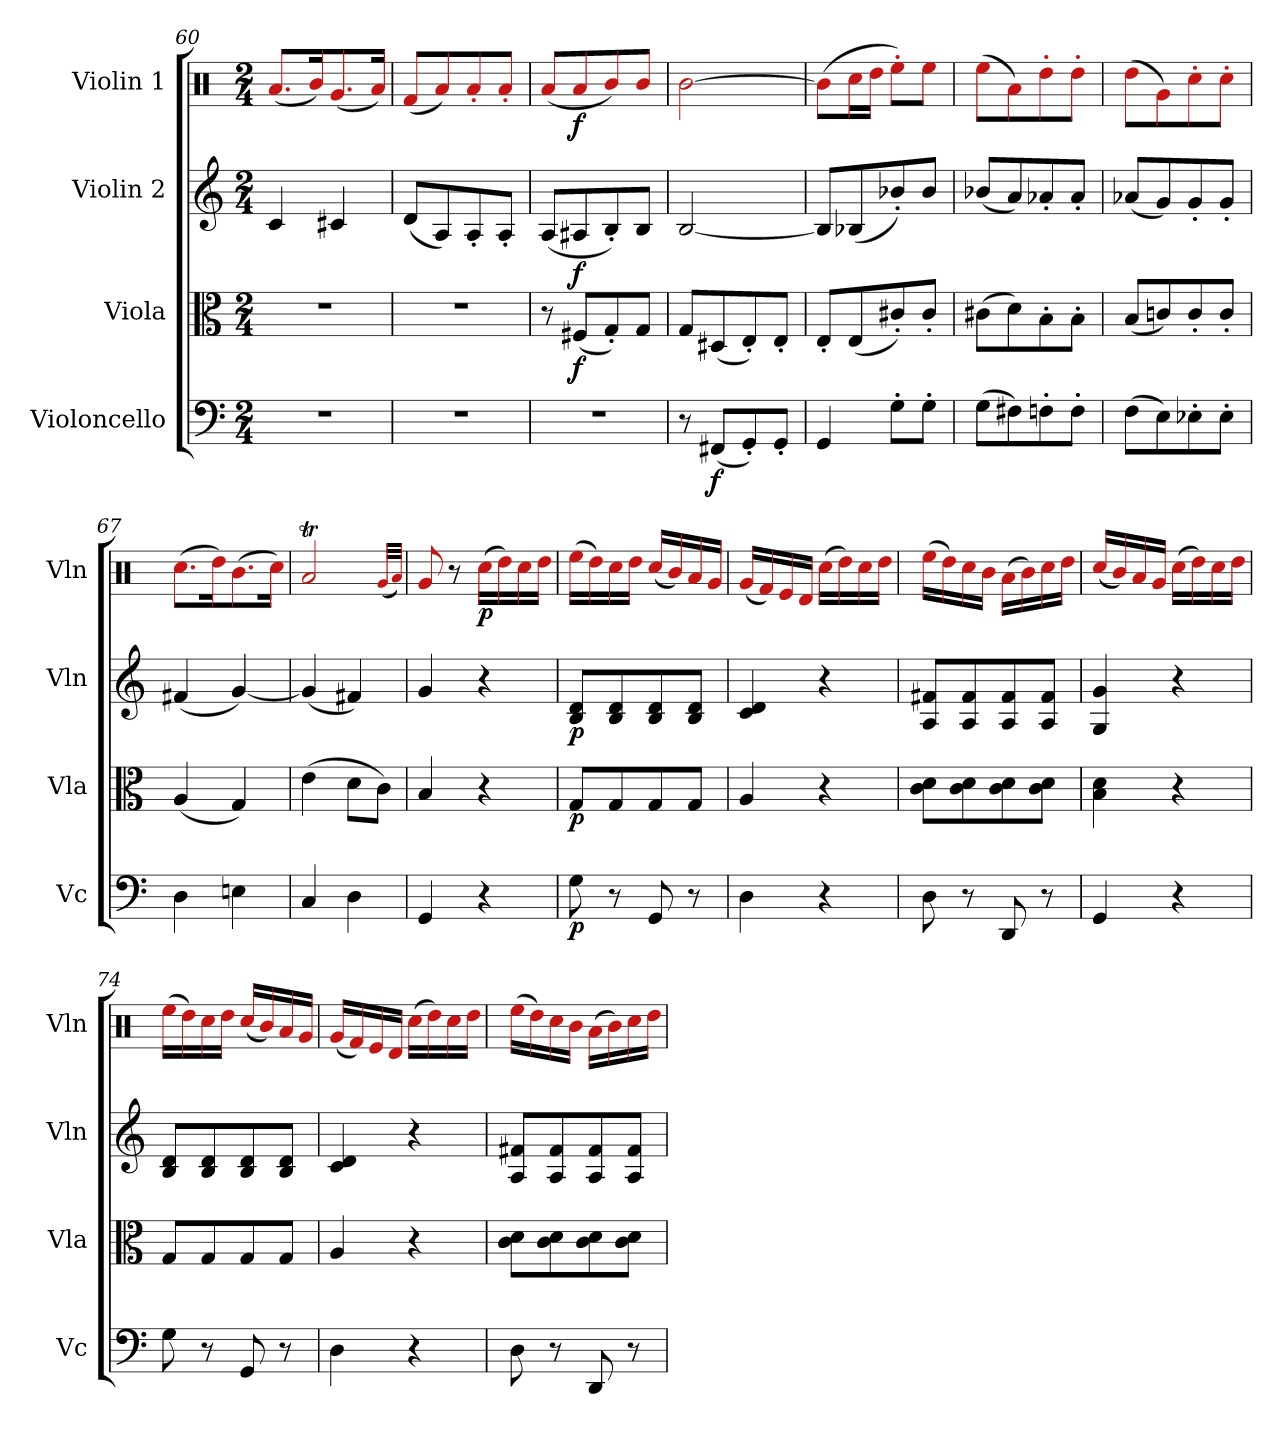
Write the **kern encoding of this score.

**kern	**dynam	**kern	**dynam	**kern	**dynam	**kern	**dynam
*part4	*part4	*part3	*part3	*part2	*part2	*part1	*part1
*staff4	*staff4	*staff3	*staff3	*staff2	*staff2	*staff1	*staff1
*I"Violoncello	*	*I"Viola	*	*I"Violin 2	*	*I"Violin 1	*
*I'Vc	*	*I'Vla	*	*I'Vln	*	*I'Vln	*
*clefF4	*	*clefC3	*	*clefG2	*	*clefX	*
*k[]	*	*k[]	*	*k[]	*	*k[]	*
*M2/4	*	*M2/4	*	*M2/4	*	*M2/4	*
=60	=60	=60	=60	=60	=60	=60	=60
2r	.	2r	.	4c/	.	(8.a/L	.
.	.	.	.	.	.	16b/K)	.
.	.	.	.	4c#X/	.	(8.g/	.
.	.	.	.	.	.	16a/Jk)	.
=61	=61	=61	=61	=61	=61	=61	=61
2r	.	2r	.	(8d/L	.	(8f#X/L	.
.	.	.	.	8A/)	.	8a/)	.
.	.	.	.	8A'/	.	8a'/	.
.	.	.	.	8A'/J	.	8a'/J	.
!!LO:LB:g=z
=62	=62	=62	=62	=62	=62	=62	=62
2r	.	8r	.	(8A/L	.	(8a/L	.
!	!	!	!LO:DY:b	!	!LO:DY:b	!	!LO:DY:b
.	.	(8F#X/L	f	8A#X/	f	8a#X/	f
.	.	8G'/)	.	8B'/)	.	8b/)	.
.	.	8G/J	.	8B/J	.	8b/J	.
=63	=63	=63	=63	=63	=63	=63	=63
8r	.	8G/L	.	[2B/	.	[2b\	.
!	!LO:DY:b	!	!	!	!	!	!
(8FF#X/L	f	(8D#X/	.	.	.	.	.
8GG'/)	.	8E'/)	.	.	.	.	.
8GG'/J	.	8E'/J	.	.	.	.	.
=64	=64	=64	=64	=64	=64	=64	=64
4GG/	.	8E'/L	.	8B/L]	.	(8b\L]	.
.	.	(8E/	.	(8B-X/	.	16cc#X\L	.
.	.	.	.	.	.	16dd\JJ	.
8G'\L	.	8c#X'/)	.	8b-X'/)	.	8ee'\L)	.
8G'\J	.	8c#'/J	.	8b-/J	.	8ee\J	.
=65	=65	=65	=65	=65	=65	=65	=65
(8G\L	.	(8c#X\L	.	(8b-X/L	.	(8ee\L	.
8F#X\)	.	8d\)	.	8a/)	.	8a\)	.
8Fn'\	.	8B'\	.	8a-X'/	.	8dd'\	.
8F'\J	.	8B'\J	.	8a-'/J	.	8dd'\J	.
=66	=66	=66	=66	=66	=66	=66	=66
(8F\L	.	(8B/L	.	(8a-X/L	.	(8dd\L	.
8E\)	.	8cn/)	.	8g/)	.	8g\)	.
8E-X'\	.	8c'/	.	8g'/	.	8ccn'\	.
8E-'\J	.	8c'/J	.	8g'/J	.	8cc'\J	.
=67	=67	=67	=67	=67	=67	=67	=67
4D\	.	(4A/	.	(4f#X/	.	(8.cc\L	.
.	.	.	.	.	.	16dd\K)	.
4En\	.	4G/)	.	[4g/)	.	(8.b\	.
.	.	.	.	.	.	16cc\Jk)	.
=68	=68	=68	=68	=68	=68	=68	=68
4C/	.	(4e\	.	(4g/]	.	2aT/	.
4D\	.	8d\L	.	4f#X/)	.	.	.
.	.	8c\J)	.	.	.	.	.
.	.	.	.	.	.	(32qg/LLL	.
.	.	.	.	.	.	32qa/JJJ)	.
=69	=69	=69	=69	=69	=69	=69	=69
4GG/	.	4B/	.	4g/	.	8g/	.
.	.	.	.	.	.	8r	.
!	!	!	!	!	!	!	!LO:DY:b
4r	.	4r	.	4r	.	(16cc#X\LL	p
.	.	.	.	.	.	16dd\)	.
.	.	.	.	.	.	16cc\	.
.	.	.	.	.	.	16dd\JJ	.
=70	=70	=70	=70	=70	=70	=70	=70
!	!LO:DY:b	!	!LO:DY:b	!	!LO:DY:b	!	!
8G\	p	8G/L	p	8B/ 8d/L	p	(16ee\LL	.
.	.	.	.	.	.	16dd\)	.
8r	.	8G/	.	8B/ 8d/	.	16cc#X\	.
.	.	.	.	.	.	16dd\JJ	.
8GG/	.	8G/	.	8B/ 8d/	.	(16ccn/LL	.
.	.	.	.	.	.	16b/)	.
8r	.	8G/J	.	8B/ 8d/J	.	16a/	.
.	.	.	.	.	.	16g/JJ	.
=71	=71	=71	=71	=71	=71	=71	=71
4D\	.	4A/	.	4c/ 4d/	.	(16g/LL	.
.	.	.	.	.	.	16f#X/)	.
.	.	.	.	.	.	16e/	.
.	.	.	.	.	.	16d/JJ	.
4r	.	4r	.	4r	.	(16cc#X\LL	.
.	.	.	.	.	.	16dd\)	.
.	.	.	.	.	.	16cc\	.
.	.	.	.	.	.	16dd\JJ	.
!!LO:LB:g=z
=72	=72	=72	=72	=72	=72	=72	=72
8D\	.	8c\ 8d\L	.	8A/ 8f#X/L	.	(16ee\LL	.
.	.	.	.	.	.	16dd\)	.
8r	.	8c\ 8d\	.	8A/ 8f#/	.	16ccn\	.
.	.	.	.	.	.	16b\JJ	.
8DD/	.	8c\ 8d\	.	8A/ 8f#/	.	(16a\LL	.
.	.	.	.	.	.	16b\)	.
8r	.	8c\ 8d\J	.	8A/ 8f#/J	.	16cc\	.
.	.	.	.	.	.	16dd\JJ	.
=73	=73	=73	=73	=73	=73	=73	=73
4GG/	.	4B\ 4d\	.	4G/ 4g/	.	(16cc/LL	.
.	.	.	.	.	.	16b/)	.
.	.	.	.	.	.	16a/	.
.	.	.	.	.	.	16g/JJ	.
4r	.	4r	.	4r	.	(16cc#X\LL	.
.	.	.	.	.	.	16dd\)	.
.	.	.	.	.	.	16cc\	.
.	.	.	.	.	.	16dd\JJ	.
=74	=74	=74	=74	=74	=74	=74	=74
8G\	.	8G/L	.	8B/ 8d/L	.	(16ee\LL	.
.	.	.	.	.	.	16dd\)	.
8r	.	8G/	.	8B/ 8d/	.	16cc#X\	.
.	.	.	.	.	.	16dd\JJ	.
8GG/	.	8G/	.	8B/ 8d/	.	(16ccn/LL	.
.	.	.	.	.	.	16b/)	.
8r	.	8G/J	.	8B/ 8d/J	.	16a/	.
.	.	.	.	.	.	16g/JJ	.
=75	=75	=75	=75	=75	=75	=75	=75
4D\	.	4A/	.	4c/ 4d/	.	(16g/LL	.
.	.	.	.	.	.	16f#X/)	.
.	.	.	.	.	.	16e/	.
.	.	.	.	.	.	16d/JJ	.
4r	.	4r	.	4r	.	(16cc#X\LL	.
.	.	.	.	.	.	16dd\)	.
.	.	.	.	.	.	16cc\	.
.	.	.	.	.	.	16dd\JJ	.
=76	=76	=76	=76	=76	=76	=76	=76
8D\	.	8c\ 8d\L	.	8A/ 8f#X/L	.	(16ee\LL	.
.	.	.	.	.	.	16dd\)	.
8r	.	8c\ 8d\	.	8A/ 8f#/	.	16ccn\	.
.	.	.	.	.	.	16b\JJ	.
8DD/	.	8c\ 8d\	.	8A/ 8f#/	.	(16a\LL	.
.	.	.	.	.	.	16b\)	.
8r	.	8c\ 8d\J	.	8A/ 8f#/J	.	16cc\	.
.	.	.	.	.	.	16dd\JJ	.
=	=	=	=	=	=	=	=
*-	*-	*-	*-	*-	*-	*-	*-
